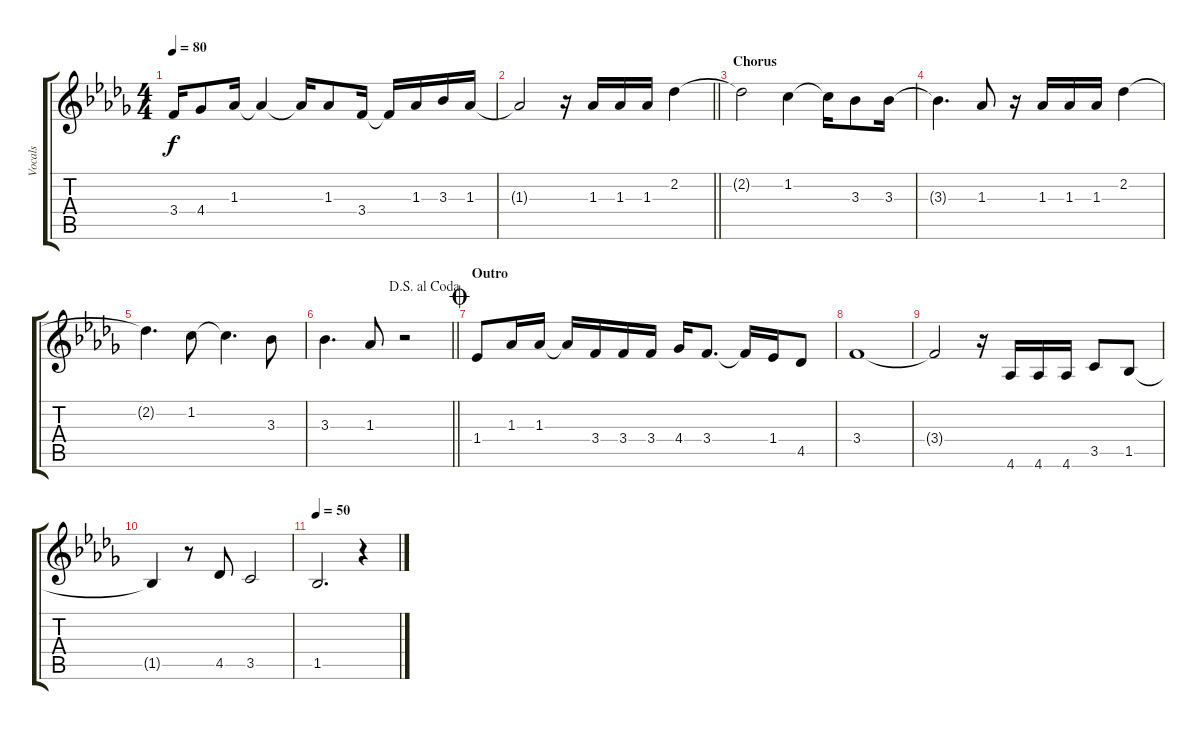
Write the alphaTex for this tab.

\track ("Vocals" "Vocals") {instrument choiraahs}
\staff {score tabs}
\tuning (E5 B4 G4 D4 A3 E3) {hide}
\ts (4 4)
\tempo 80
\clef g2
\ks db
3.4{t}.16{dy f} 4.4.8 1.3.16 1.3{t}.4 1.3{t}.16 1.3.8 3.4.16 3.4{t}.16 1.3.16 3.3.16 1.3.16 |
\barLineRight lightlight
1.3{t}.2 r.16 1.3.16 1.3.16 1.3.16 2.2.4 |
\section ("" "Chorus")
2.2{t}.2 1.2.4 1.2{t}.16 3.3.8 3.3.16 |
3.3{t}.4{d} 1.3.8 r.16 1.3.16 1.3.16 1.3.16 2.2.4 |
2.2{t}.4{d} 1.2.8 1.2{t}.4{d} 3.3.8 |
\jump dalsegnoalcoda
\barLineRight lightlight
3.3.4{d} 1.3.8 r.2 |
\section ("" "Outro")
\jump coda
1.4.8 1.3.16 1.3.16 1.3{t}.16 3.4.16 3.4.16 3.4.16 4.4.16 3.4.8{d} 3.4{t}.16 1.4.16 4.5.8 |
3.4.1 |
3.4{t}.2 r.16 4.6.16 4.6.16 4.6.16 3.5.8 1.5.8 |
1.5{t}.4 r.8 4.5.8 3.5.2 |
\tempo 50
1.5.2{d} r.4
